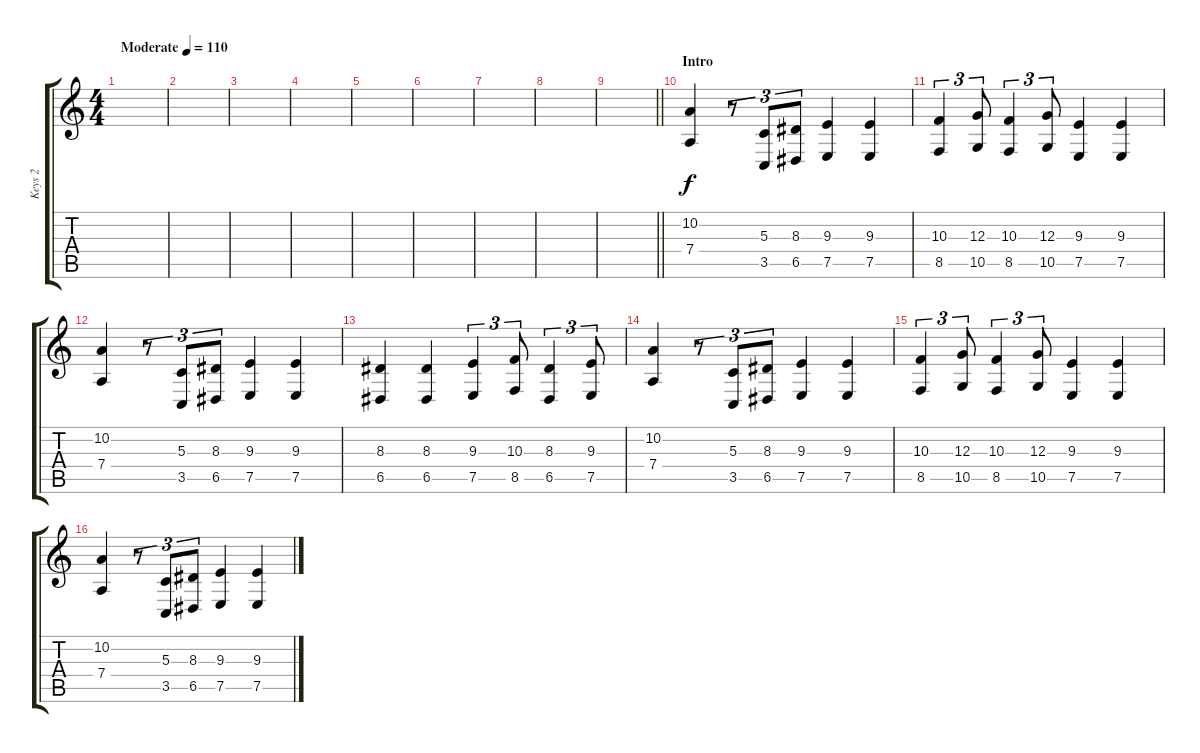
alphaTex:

\track ("Keys 2" "Keys 2") {instrument stringensemble1}
\staff {score tabs}
\tuning (E4 B3 G3 D3 A2 E2) {hide}
\ts (4 4)
\tempo (110 "Moderate")
\tempo 150
\tempo (110 "Moderate")
\clef g2
\ks c
|
|
|
|
|
|
|
|
\barLineRight lightlight
|
\section ("" "Intro")
(10.2 7.4).4 r.8{tu (3 2)} (5.3 3.5).8{tu (3 2)} (8.3 6.5).8{tu (3 2)} (9.3 7.5).4 (9.3 7.5).4 |
(10.3 8.5).4{tu (3 2)} (12.3 10.5).8{tu (3 2)} (10.3 8.5).4{tu (3 2)} (12.3 10.5).8{tu (3 2)} (9.3 7.5).4 (9.3 7.5).4 |
(10.2 7.4).4 r.8{tu (3 2)} (5.3 3.5).8{tu (3 2)} (8.3 6.5).8{tu (3 2)} (9.3 7.5).4 (9.3 7.5).4 |
(8.3 6.5).4 (8.3 6.5).4 (9.3 7.5).4{tu (3 2)} (10.3 8.5).8{tu (3 2)} (8.3 6.5).4{tu (3 2)} (9.3 7.5).8{tu (3 2)} |
(10.2 7.4).4 r.8{tu (3 2)} (5.3 3.5).8{tu (3 2)} (8.3 6.5).8{tu (3 2)} (9.3 7.5).4 (9.3 7.5).4 |
(10.3 8.5).4{tu (3 2)} (12.3 10.5).8{tu (3 2)} (10.3 8.5).4{tu (3 2)} (12.3 10.5).8{tu (3 2)} (9.3 7.5).4 (9.3 7.5).4 |
(10.2 7.4).4 r.8{tu (3 2)} (5.3 3.5).8{tu (3 2)} (8.3 6.5).8{tu (3 2)} (9.3 7.5).4 (9.3 7.5).4
